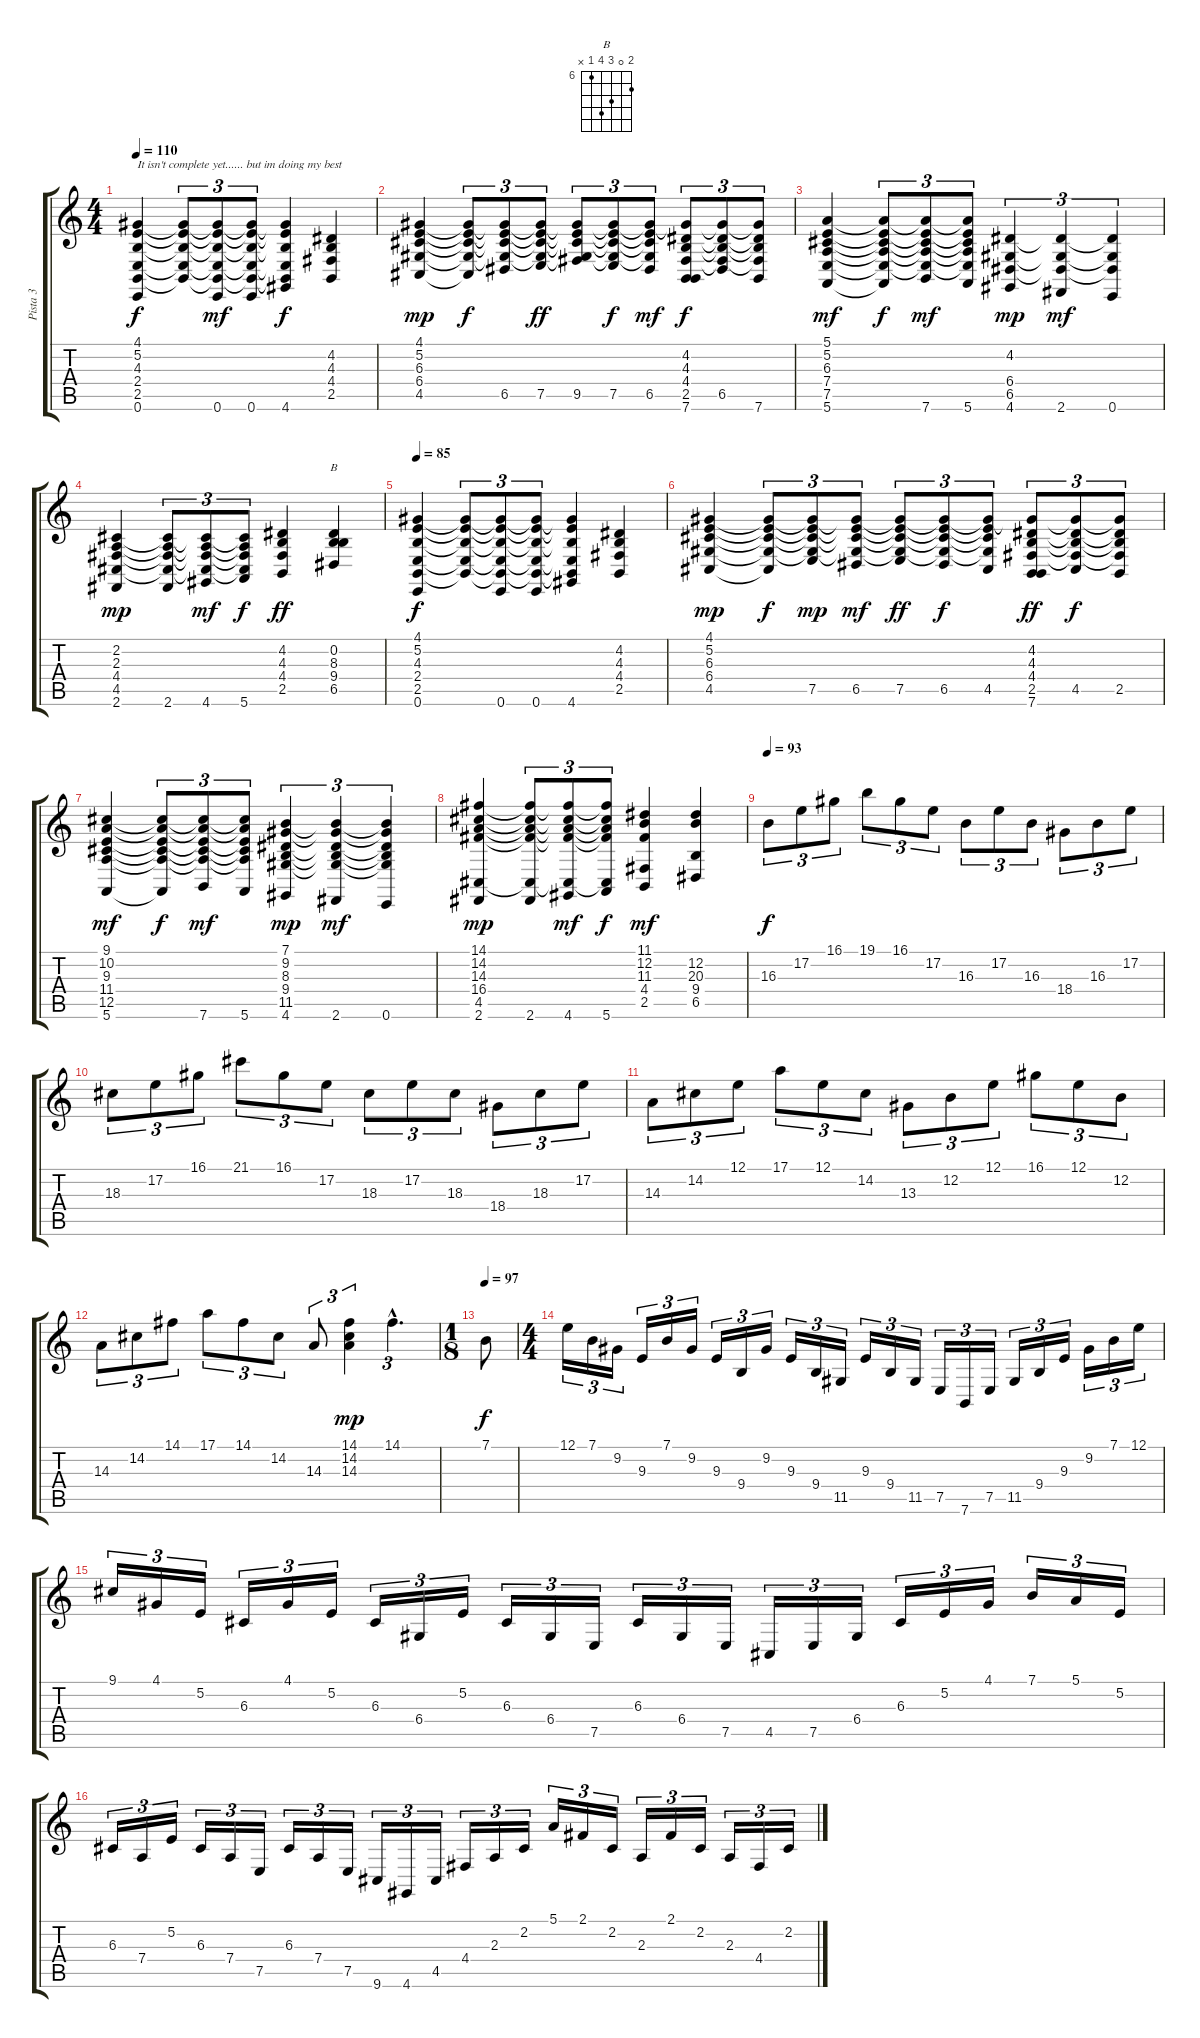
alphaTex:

\track ("Pista 3" "Pista 3") {instrument acousticgrandpiano}
\staff {score tabs}
\tuning (E4 B3 G3 D3 A2 E2) {hide}
\chord ("B" 7 0 8 9 6 x) {firstfret 6}
\ts (4 4)
\tempo 110
\tempo 85
\tempo 110
\clef g2
\ks c
(4.1 5.2 4.3 2.4 2.5 0.6).4{txt "It isn't complete yet...... but im doing my best" dy f instrument acousticgrandpiano} (4.1{t} 5.2{t} 4.3{t} 2.4{t} 2.5{t}).8{tu (3 2)} (4.1{t} 5.2{t} 4.3{t} 2.4{t} 2.5{t} 0.6).8{tu (3 2) dy mf} (4.1{t} 5.2{t} 4.3{t} 2.4{t} 2.5{t} 0.6).8{tu (3 2)} (4.1{t} 5.2{t} 4.3{t} 2.4{t} 2.5{t} 4.6).4{dy f} (4.2 4.3 4.4 2.5).4 |
(4.1 5.2 6.3 6.4 4.5).4{dy mp} (4.1{t} 5.2{t} 6.3{t} 6.4{t} 4.5{t}).8{tu (3 2) dy f} (4.1{t} 5.2{t} 6.3{t} 6.4{t} 6.5).8{tu (3 2)} (4.1{t} 5.2{t} 6.3{t} 6.4{t} 7.5).8{tu (3 2) dy ff} (4.1{t} 5.2{t} 6.3{t} 6.4{t} 9.5).8{tu (3 2)} (4.1{t} 5.2{t} 6.3{t} 6.4{t} 7.5).8{tu (3 2) dy f} (4.1{t} 5.2{t} 6.3{t} 6.4{t} 6.5).8{tu (3 2) dy mf} (4.1{t} 4.2 4.3 4.4 2.5 7.6).8{tu (3 2) dy f} (4.1{t} 4.2{t} 4.3{t} 4.4{t} 6.5).8{tu (3 2)} (4.1{t} 4.2{t} 4.3{t} 4.4{t} 7.6).8{tu (3 2)} |
(5.1 5.2 6.3 7.4 7.5 5.6).4{dy mf} (5.1{t} 5.2{t} 6.3{t} 7.4{t} 7.5{t} 5.6{t}).8{tu (3 2) dy f} (5.1{t} 5.2{t} 6.3{t} 7.4{t} 7.5{t} 7.6).8{tu (3 2) dy mf} (5.1{t} 5.2{t} 6.3{t} 7.4{t} 7.5{t} 5.6).8{tu (3 2)} (4.2 6.4 6.5 4.6).4{tu (3 2) dy mp} (4.2{t} 6.4{t} 6.5{t} 2.6).4{tu (3 2) dy mf} (4.2{t} 6.4{t} 6.5{t} 0.6).4{tu (3 2)} |
(2.2 2.3 4.4 4.5 2.6).4{dy mp} (2.2{t} 2.3{t} 4.4{t} 4.5{t} 2.6).8{tu (3 2)} (2.2{t} 2.3{t} 4.4{t} 4.5{t} 4.6).8{tu (3 2) dy mf} (2.2{t} 2.3{t} 4.4{t} 4.5{t} 5.6).8{tu (3 2) dy f} (4.2 4.3 4.4 2.5).4{dy ff} (0.2 8.3 9.4 6.5).4{ch "B"} |
\tempo 85
(4.1 5.2 4.3 2.4 2.5 0.6).4{dy f} (4.1{t} 5.2{t} 4.3{t} 2.4{t} 2.5{t}).8{tu (3 2)} (4.1{t} 5.2{t} 4.3{t} 2.4{t} 2.5{t} 0.6).8{tu (3 2)} (4.1{t} 5.2{t} 4.3{t} 2.4{t} 2.5{t} 0.6).8{tu (3 2)} (4.1{t} 5.2{t} 4.3{t} 2.4{t} 2.5{t} 4.6).4 (4.2 4.3 4.4 2.5).4 |
(4.1 5.2 6.3 6.4 4.5).4{dy mp} (4.1{t} 5.2{t} 6.3{t} 6.4{t} 4.5{t}).8{tu (3 2) dy f} (4.1{t} 5.2{t} 6.3{t} 6.4{t} 7.5).8{tu (3 2) dy mp} (4.1{t} 5.2{t} 6.3{t} 6.4{t} 6.5).8{tu (3 2) dy mf} (4.1{t} 5.2{t} 6.3{t} 6.4{t} 7.5).8{tu (3 2) dy ff} (4.1{t} 5.2{t} 6.3{t} 6.4{t} 6.5).8{tu (3 2) dy f} (4.1{t} 5.2{t} 6.3{t} 6.4{t} 4.5).8{tu (3 2)} (4.1{t} 4.2 4.3 4.4 2.5 7.6).8{tu (3 2) dy ff} (4.1{t} 4.2{t} 4.3{t} 4.4{t} 4.5).8{tu (3 2) dy f} (4.1{t} 4.2{t} 4.3{t} 4.4{t} 2.5).8{tu (3 2)} |
(9.1 10.2 9.3 11.4 12.5 5.6).4{dy mf} (9.1{t} 10.2{t} 9.3{t} 11.4{t} 12.5{t} 5.6{t}).8{tu (3 2) dy f} (9.1{t} 10.2{t} 9.3{t} 11.4{t} 12.5{t} 7.6).8{tu (3 2) dy mf} (9.1{t} 10.2{t} 9.3{t} 11.4{t} 12.5{t} 5.6).8{tu (3 2)} (7.1 9.2 8.3 9.4 11.5 4.6).4{tu (3 2) dy mp} (7.1{t} 9.2{t} 8.3{t} 9.4{t} 11.5{t} 2.6).4{tu (3 2) dy mf} (7.1{t} 9.2{t} 8.3{t} 9.4{t} 11.5{t} 0.6).4{tu (3 2)} |
(14.1 14.2 14.3 16.4 4.5 2.6).4{dy mp} (14.1{t} 14.2{t} 14.3{t} 16.4{t} 4.5{t} 2.6).8{tu (3 2)} (14.1{t} 14.2{t} 14.3{t} 16.4{t} 4.5{t} 4.6).8{tu (3 2) dy mf} (14.1{t} 14.2{t} 14.3{t} 16.4{t} 4.5{t} 5.6).8{tu (3 2) dy f} (11.1 12.2 11.3 4.4 2.5).4{dy mf} (12.2 20.3 9.4 6.5).4 |
\tempo 93
16.3.8{tu (3 2) dy f} 17.2.8{tu (3 2)} 16.1.8{tu (3 2)} 19.1.8{tu (3 2)} 16.1.8{tu (3 2)} 17.2.8{tu (3 2)} 16.3.8{tu (3 2)} 17.2.8{tu (3 2)} 16.3.8{tu (3 2)} 18.4.8{tu (3 2)} 16.3.8{tu (3 2)} 17.2.8{tu (3 2)} |
18.3.8{tu (3 2)} 17.2.8{tu (3 2)} 16.1.8{tu (3 2)} 21.1.8{tu (3 2)} 16.1.8{tu (3 2)} 17.2.8{tu (3 2)} 18.3.8{tu (3 2)} 17.2.8{tu (3 2)} 18.3.8{tu (3 2)} 18.4.8{tu (3 2)} 18.3.8{tu (3 2)} 17.2.8{tu (3 2)} |
14.3.8{tu (3 2)} 14.2.8{tu (3 2)} 12.1.8{tu (3 2)} 17.1.8{tu (3 2)} 12.1.8{tu (3 2)} 14.2.8{tu (3 2)} 13.3.8{tu (3 2)} 12.2.8{tu (3 2)} 12.1.8{tu (3 2)} 16.1.8{tu (3 2)} 12.1.8{tu (3 2)} 12.2.8{tu (3 2)} |
14.3.8{tu (3 2)} 14.2.8{tu (3 2)} 14.1.8{tu (3 2)} 17.1.8{tu (3 2)} 14.1.8{tu (3 2)} 14.2.8{tu (3 2)} 14.3.8{tu (3 2)} (14.1 14.2 14.3).4{tu (3 2) dy mp} 14.1{hac}.4{d tu (3 2)} |
\ts (1 8)
\tempo 97
7.1.8{dy f} |
\ts (4 4)
12.1.16{tu (3 2)} 7.1.16{tu (3 2)} 9.2.16{tu (3 2)} 9.3.16{tu (3 2)} 7.1.16{tu (3 2)} 9.2.16{tu (3 2)} 9.3.16{tu (3 2)} 9.4.16{tu (3 2)} 9.2.16{tu (3 2)} 9.3.16{tu (3 2)} 9.4.16{tu (3 2)} 11.5.16{tu (3 2)} 9.3.16{tu (3 2)} 9.4.16{tu (3 2)} 11.5.16{tu (3 2)} 7.5.16{tu (3 2)} 7.6.16{tu (3 2)} 7.5.16{tu (3 2)} 11.5.16{tu (3 2)} 9.4.16{tu (3 2)} 9.3.16{tu (3 2)} 9.2.16{tu (3 2)} 7.1.16{tu (3 2)} 12.1.16{tu (3 2)} |
9.1.16{tu (3 2)} 4.1.16{tu (3 2)} 5.2.16{tu (3 2)} 6.3.16{tu (3 2)} 4.1.16{tu (3 2)} 5.2.16{tu (3 2)} 6.3.16{tu (3 2)} 6.4.16{tu (3 2)} 5.2.16{tu (3 2)} 6.3.16{tu (3 2)} 6.4.16{tu (3 2)} 7.5.16{tu (3 2)} 6.3.16{tu (3 2)} 6.4.16{tu (3 2)} 7.5.16{tu (3 2)} 4.5.16{tu (3 2)} 7.5.16{tu (3 2)} 6.4.16{tu (3 2)} 6.3.16{tu (3 2)} 5.2.16{tu (3 2)} 4.1.16{tu (3 2)} 7.1.16{tu (3 2)} 5.1.16{tu (3 2)} 5.2.16{tu (3 2)} |
6.3.16{tu (3 2)} 7.4.16{tu (3 2)} 5.2.16{tu (3 2)} 6.3.16{tu (3 2)} 7.4.16{tu (3 2)} 7.5.16{tu (3 2)} 6.3.16{tu (3 2)} 7.4.16{tu (3 2)} 7.5.16{tu (3 2)} 9.6.16{tu (3 2)} 4.6.16{tu (3 2)} 4.5.16{tu (3 2)} 4.4.16{tu (3 2)} 2.3.16{tu (3 2)} 2.2.16{tu (3 2)} 5.1.16{tu (3 2)} 2.1.16{tu (3 2)} 2.2.16{tu (3 2)} 2.3.16{tu (3 2)} 2.1.16{tu (3 2)} 2.2.16{tu (3 2)} 2.3.16{tu (3 2)} 4.4.16{tu (3 2)} 2.2.16{tu (3 2)}
